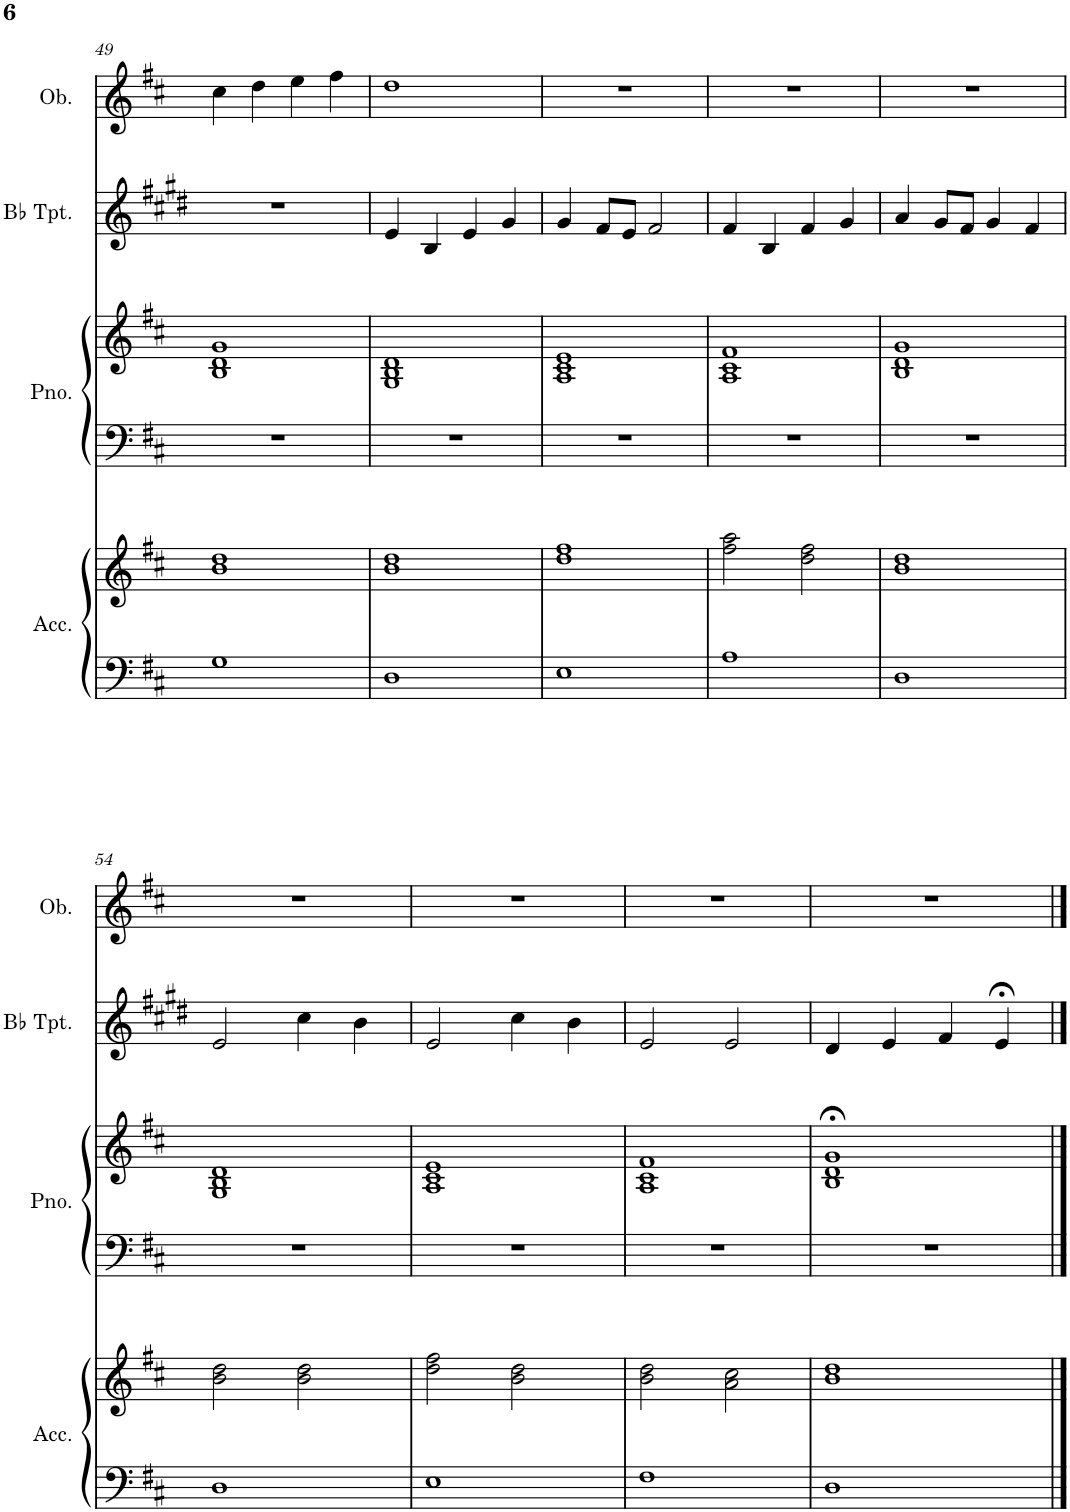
**kern	**kern	**kern	**kern	**kern	**kern
*part4	*part4	*part3	*part3	*part2	*part1
*staff6	*staff5	*staff4	*staff3	*staff2	*staff1
*I"Accordion	*	*I"Piano	*	*I"Bb Trumpet	*I"Oboe
*I'Acc.	*	*I'Pno.	*	*I'Bb Tpt.	*I'Ob.
!!LO:PB:g=z
*clefF4	*clefG2	*clefF4	*clefG2	*clefG2	*clefG2
*	*	*	*	*Trd1c2	*
*k[f#c#]	*k[f#c#]	*k[f#c#]	*k[f#c#]	*k[f#c#g#d#]	*k[f#c#]
*M4/4	*M4/4	*M4/4	*M4/4	*M4/4	*M4/4
=49	=49	=49	=49	=49	=49
1G	1b 1dd	1r	1B 1d 1g	1r	4cc#\
.	.	.	.	.	4dd\
.	.	.	.	.	4ee\
.	.	.	.	.	4ff#\
=50	=50	=50	=50	=50	=50
1D	1b 1dd	1r	1G 1B 1d	4e/	1dd
.	.	.	.	4B/	.
.	.	.	.	4e/	.
.	.	.	.	4g#/	.
=51	=51	=51	=51	=51	=51
1E	1dd 1ff#	1r	1A 1c# 1e	4g#/	1r
.	.	.	.	8f#/L	.
.	.	.	.	8e/J	.
.	.	.	.	2f#/	.
=52	=52	=52	=52	=52	=52
1A	2ff#\ 2aa\	1r	1A 1c# 1f#	4f#/	1r
.	.	.	.	4B/	.
.	2dd\ 2ff#\	.	.	4f#/	.
.	.	.	.	4g#/	.
=53	=53	=53	=53	=53	=53
1D	1b 1dd	1r	1B 1d 1g	4a/	1r
.	.	.	.	8g#/L	.
.	.	.	.	8f#/J	.
.	.	.	.	4g#/	.
.	.	.	.	4f#/	.
!!LO:LB:g=z
=54	=54	=54	=54	=54	=54
1D	2b\ 2dd\	1r	1G 1B 1d	2e/	1r
.	2b\ 2dd\	.	.	4cc#\	.
.	.	.	.	4b\	.
=55	=55	=55	=55	=55	=55
1E	2dd\ 2ff#\	1r	1A 1c# 1e	2e/	1r
.	2b\ 2dd\	.	.	4cc#\	.
.	.	.	.	4b\	.
=56	=56	=56	=56	=56	=56
1F#	2b\ 2dd\	1r	1A 1c# 1f#	2e/	1r
.	2a\ 2cc#\	.	.	2e/	.
=57	=57	=57	=57	=57	=57
1D	1b 1dd	1r	1B;< 1d;< 1g;<	4d#/	1r
.	.	.	.	4e/	.
.	.	.	.	4f#/	.
.	.	.	.	4e;</	.
==	==	==	==	==	==
*-	*-	*-	*-	*-	*-
